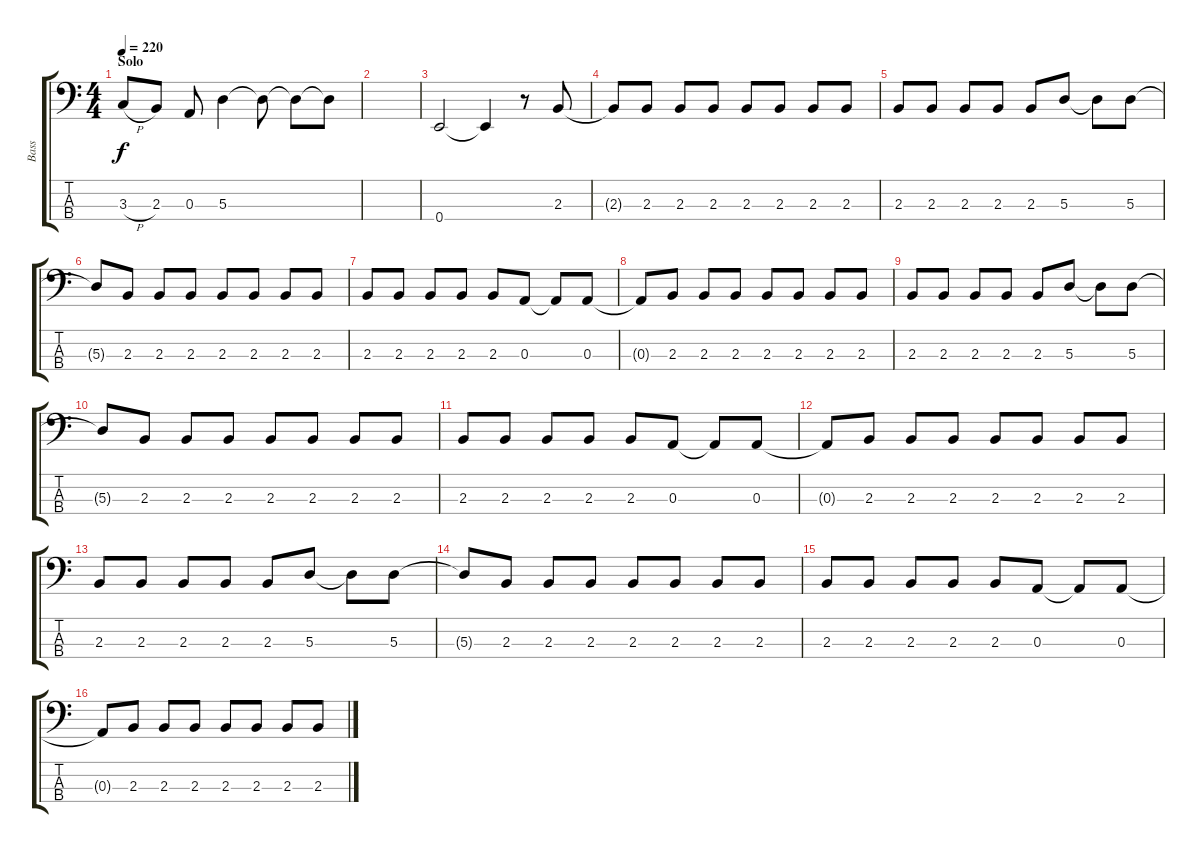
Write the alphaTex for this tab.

\track ("Bass" "Bass") {instrument electricbasspick}
\staff {score tabs}
\tuning (G2 D2 A1 E1) {hide}
\ts (4 4)
\section ("" "Solo")
\tempo 220
\clef f4
\ks c
3.3{h}.8{dy f} 2.3.8 0.3.8 5.3.4 5.3{t}.8 5.3{t}.8 5.3{t}.8 |
|
0.4.2 0.4{t}.4 r.8 2.3.8 |
2.3{t}.8 2.3.8 2.3.8 2.3.8 2.3.8 2.3.8 2.3.8 2.3.8 |
2.3.8 2.3.8 2.3.8 2.3.8 2.3.8 5.3.8 5.3{t}.8 5.3.8 |
5.3{t}.8 2.3.8 2.3.8 2.3.8 2.3.8 2.3.8 2.3.8 2.3.8 |
2.3.8 2.3.8 2.3.8 2.3.8 2.3.8 0.3.8 0.3{t}.8 0.3.8 |
0.3{t}.8 2.3.8 2.3.8 2.3.8 2.3.8 2.3.8 2.3.8 2.3.8 |
2.3.8 2.3.8 2.3.8 2.3.8 2.3.8 5.3.8 5.3{t}.8 5.3.8 |
5.3{t}.8 2.3.8 2.3.8 2.3.8 2.3.8 2.3.8 2.3.8 2.3.8 |
2.3.8 2.3.8 2.3.8 2.3.8 2.3.8 0.3.8 0.3{t}.8 0.3.8 |
0.3{t}.8 2.3.8 2.3.8 2.3.8 2.3.8 2.3.8 2.3.8 2.3.8 |
2.3.8 2.3.8 2.3.8 2.3.8 2.3.8 5.3.8 5.3{t}.8 5.3.8 |
5.3{t}.8 2.3.8 2.3.8 2.3.8 2.3.8 2.3.8 2.3.8 2.3.8 |
2.3.8 2.3.8 2.3.8 2.3.8 2.3.8 0.3.8 0.3{t}.8 0.3.8 |
0.3{t}.8 2.3.8 2.3.8 2.3.8 2.3.8 2.3.8 2.3.8 2.3.8
